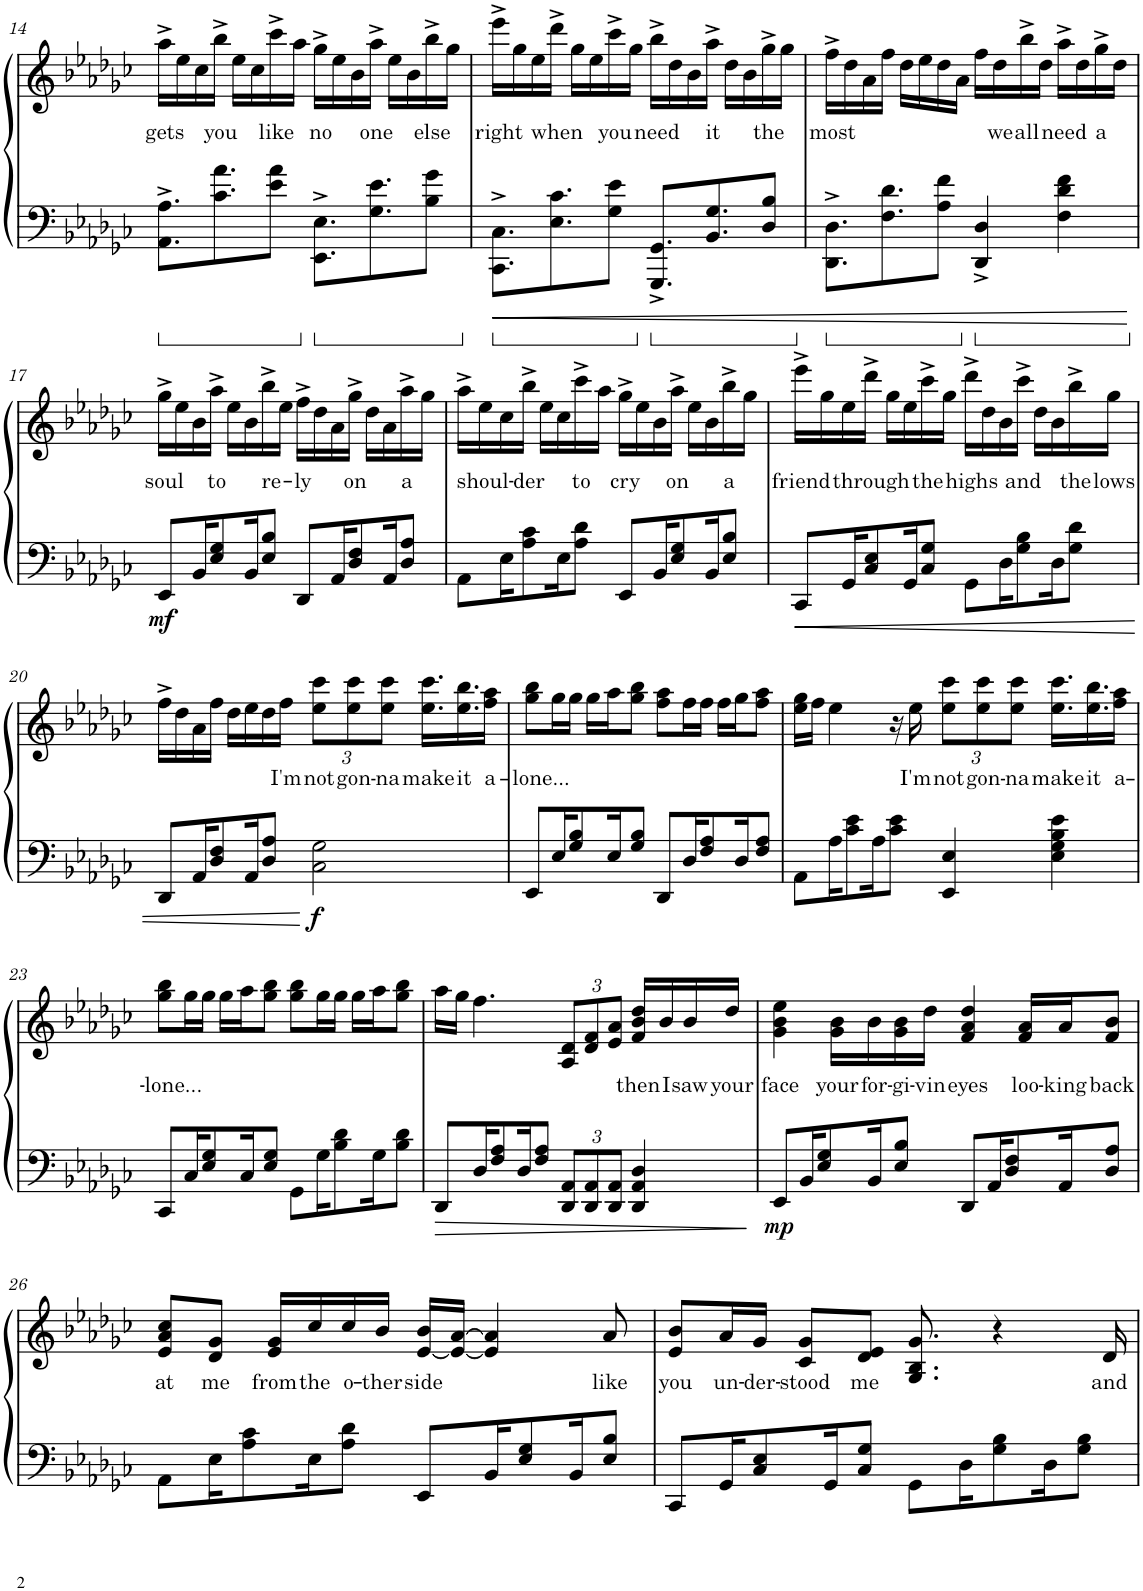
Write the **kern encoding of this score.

**kern	**kern	**text	**dynam
*part1	*part1	*part1	*part1
*staff2	*staff1	*staff1	*staff1/2
*I"Piano	*	*	*
*I'Pno.	*	*	*
!!LO:PB:g=z
*clefF4	*clefG2	*	*
*k[b-e-a-d-g-c-]	*k[b-e-a-d-g-c-]	*	*
*M4/4	*M4/4	*	*
=14	=14	=14	=14
!	!	!LO:LY:b	!
8.AA-\^ 8.A-\^L	16aa-^\LL	gets	.
.	16ee-\	.	.
.	16cc-\	.	.
!	!	!LO:LY:b	!
8.c-\ 8.a-\	16bb-^\JJ	you	.
.	16ee-\LL	.	.
.	16cc-\	.	.
!	!	!LO:LY:b	!
8e-\ 8a-\J	16ccc-^\	like	.
.	16aa-\JJ	.	.
!	!	!LO:LY:b	!
8.EE-\^ 8.E-\^L	16gg-^\LL	no	.
.	16ee-\	.	.
.	16b-\	.	.
!	!	!LO:LY:b	!
8.G-\ 8.e-\	16aa-^\JJ	one	.
.	16ee-\LL	.	.
.	16b-\	.	.
!	!	!LO:LY:b	!
8B-\ 8g-\J	16bb-^\	else	.
.	16gg-\JJ	.	.
=15	=15	=15	=15
!	!	!LO:LY:b	!
8.CC-\^ 8.C-\^L	16eee-^\LL	right	.
.	16gg-\	.	.
.	16ee-\	.	.
!	!	!LO:LY:b	!
8.E-\ 8.c-\	16ddd-^\JJ	when	.
.	16gg-\LL	.	.
.	16ee-\	.	.
!	!	!LO:LY:b	!
8G-\ 8e-\J	16ccc-^\	you	.
.	16gg-\JJ	.	.
!	!	!LO:LY:b	!
8.GGG-/^ 8.GG-/^L	16bb-^\LL	need	.
.	16dd-\	.	.
.	16b-\	.	.
!	!	!LO:LY:b	!
8.BB-/ 8.G-/	16aa-^\JJ	it	.
.	16dd-\LL	.	.
.	16b-\	.	.
!	!	!LO:LY:b	!
8D-/ 8B-/J	16gg-^\	the	.
.	16gg-\JJ	.	.
=16	=16	=16	=16
!	!	!LO:LY:b	!
8.DD-\^ 8.D-\^L	16ff^\LL	most	.
.	16dd-\	.	.
.	16a-\	.	.
8.F\ 8.d-\	16ff\JJ	.	.
.	16dd-\LL	.	.
.	16ee-\	.	.
8A-\ 8f\J	16dd-\	.	.
.	16a-\JJ	.	.
4DD-/^ 4D-/^	16ff\LL	.	.
!	!	!LO:LY:b	!
.	16dd-\	we	.
!	!	!LO:LY:b	!
.	16bb-^\	all	.
.	16dd-\JJ	.	.
!	!	!LO:LY:b	!
4F\ 4d-\ 4f\	16aa-^\LL	need	.
.	16dd-\	.	.
!	!	!LO:LY:b	!
.	16gg-^\	a	.
.	16dd-\JJ	.	.
!!LO:LB:g=z
=17	=17	=17	=17
!	!	!LO:LY:b	!LO:DY:b=2
8EE-/L	16gg-^\LL	soul	mf
.	16ee-\	.	.
16BB-/K	16b-\	.	.
!	!	!LO:LY:b	!
8E-/ 8G-/	16aa-^\JJ	to	.
.	16ee-\LL	.	.
16BB-/K	16b-\	.	.
!	!	!LO:LY:b	!
8E-/ 8B-/J	16bb-^\	re-	.
.	16ee-\JJ	.	.
!	!	!LO:LY:b	!
8DD-/L	16ff^\LL	-ly	.
.	16dd-\	.	.
16AA-/K	16a-\	.	.
!	!	!LO:LY:b	!
8D-/ 8F/	16gg-^\JJ	on	.
.	16dd-\LL	.	.
16AA-/K	16a-\	.	.
!	!	!LO:LY:b	!
8D-/ 8A-/J	16aa-^\	a	.
.	16gg-\JJ	.	.
=18	=18	=18	=18
!	!	!LO:LY:b	!
8AA-\L	16aa-^\LL	shoul-	.
.	16ee-\	.	.
16E-\K	16cc-\	.	.
!	!	!LO:LY:b	!
8A-\ 8c-\	16bb-^\JJ	-der	.
.	16ee-\LL	.	.
16E-\K	16cc-\	.	.
!	!	!LO:LY:b	!
8A-\ 8d-\J	16ccc-^\	to	.
.	16aa-\JJ	.	.
!	!	!LO:LY:b	!
8EE-/L	16gg-^\LL	cry	.
.	16ee-\	.	.
16BB-/K	16b-\	.	.
!	!	!LO:LY:b	!
8E-/ 8G-/	16aa-^\JJ	on	.
.	16ee-\LL	.	.
16BB-/K	16b-\	.	.
!	!	!LO:LY:b	!
8E-/ 8B-/J	16bb-^\	a	.
.	16gg-\JJ	.	.
=19	=19	=19	=19
!	!	!LO:LY:b	!
8CC-/L	16eee-^\LL	friend	.
.	16gg-\	.	.
16GG-/K	16ee-\	.	.
!	!	!LO:LY:b	!
8C-/ 8E-/	16ddd-^\JJ	through	.
.	16gg-\LL	.	.
16GG-/K	16ee-\	.	.
!	!	!LO:LY:b	!
8C-/ 8G-/J	16ccc-^\	the	.
.	16gg-\JJ	.	.
!	!	!LO:LY:b	!
8GG-\L	16ddd-^\LL	highs	.
.	16dd-\	.	.
16D-\K	16b-\	.	.
!	!	!LO:LY:b	!
8G-\ 8B-\	16ccc-^\JJ	and	.
.	16dd-\LL	.	.
16D-\K	16b-\	.	.
!	!	!LO:LY:b	!
8G-\ 8d-\J	16bb-^\	the	.
!	!	!LO:LY:b	!
.	16gg-\JJ	lows	.
!!LO:LB:g=z
=20	=20	=20	=20
8DD-/L	16ff^\LL	.	.
.	16dd-\	.	.
16AA-/K	16a-\	.	.
8D-/ 8F/	16ff\JJ	.	.
.	16dd-\LL	.	.
16AA-/K	16ee-\	.	.
8D-/ 8A-/J	16dd-\	.	.
!	!	!LO:LY:b	!
.	16ff\JJ	I'm	.
*	*Xbrackettup	*	*
!	!	!LO:LY:b	!LO:DY:b=2
2C-\ 2G-\	12ee-\ 12ccc-\L	not	f
!	!	!LO:LY:b	!
.	12ee-\ 12ccc-\	gon-	.
!	!	!LO:LY:b	!
.	12ee-\ 12ccc-\J	-na	.
!	!	!LO:LY:b	!
.	16.ee-\ 16.ccc-\LL	make	.
!	!	!LO:LY:b	!
.	16.ee-\ 16.bb-\	it	.
!	!	!LO:LY:b	!
.	16ff\ 16aa-\JJ	a-	.
=21	=21	=21	=21
!	!	!LO:LY:b	!
8EE-/L	8gg-\ 8bb-\L	-lone...	.
16E-/K	16gg-\L	.	.
8G-/ 8B-/	16gg-\JJ	.	.
.	16gg-\LL	.	.
16E-/K	16aa-\J	.	.
8G-/ 8B-/J	8gg-\ 8bb-\J	.	.
8DD-/L	8ff\ 8aa-\L	.	.
16D-/K	16ff\L	.	.
8F/ 8A-/	16ff\JJ	.	.
.	16ff\LL	.	.
16D-/K	16gg-\J	.	.
8F/ 8A-/J	8ff\ 8aa-\J	.	.
=22	=22	=22	=22
8AA-\L	16ee-\ 16gg-\LL	.	.
.	16ff\JJ	.	.
16A-\K	4ee-\	.	.
8c-\ 8e-\	.	.	.
16A-\K	.	.	.
8c-\ 8e-\J	16r	.	.
!	!	!LO:LY:b	!
.	16ee-\	I'm	.
!	!	!LO:LY:b	!
4EE-/ 4E-/	12ee-\ 12ccc-\L	not	.
!	!	!LO:LY:b	!
.	12ee-\ 12ccc-\	gon-	.
!	!	!LO:LY:b	!
.	12ee-\ 12ccc-\J	-na	.
!	!	!LO:LY:b	!
4E-\ 4G-\ 4B-\ 4e-\	16.ee-\ 16.ccc-\LL	make	.
!	!	!LO:LY:b	!
.	16.ee-\ 16.bb-\	it	.
!	!	!LO:LY:b	!
.	16ff\ 16aa-\JJ	a-	.
!!LO:LB:g=z
=23	=23	=23	=23
!	!	!LO:LY:b	!
8CC-/L	8gg-\ 8bb-\L	-lone...	.
16C-/K	16gg-\L	.	.
8E-/ 8G-/	16gg-\JJ	.	.
.	16gg-\LL	.	.
16C-/K	16aa-\J	.	.
8E-/ 8G-/J	8gg-\ 8bb-\J	.	.
8GG-\L	8gg-\ 8bb-\L	.	.
16G-\K	16gg-\L	.	.
8B-\ 8d-\	16gg-\JJ	.	.
.	16gg-\LL	.	.
16G-\K	16aa-\J	.	.
8B-\ 8d-\J	8gg-\ 8bb-\J	.	.
=24	=24	=24	=24
8DD-/L	16aa-\LL	.	.
.	16gg-\JJ	.	.
16D-/K	4.ff\	.	.
8F/ 8A-/	.	.	.
16D-/K	.	.	.
8F/ 8A-/J	.	.	.
*Xbrackettup	*	*	*
12DD-/ 12AA-/L	12A-/ 12d-/L	.	.
12DD-/ 12AA-/	12d-/ 12f/	.	.
12DD-/ 12AA-/J	12e-/ 12a-/J	.	.
!	!	!LO:LY:b	!
4DD-/ 4AA-/ 4D-/	16f/ 16b-/ 16dd-/LL	then	.
!	!	!LO:LY:b	!
.	16b-/	I	.
!	!	!LO:LY:b	!
.	16b-/	saw	.
!	!	!LO:LY:b	!
.	16dd-/JJ	your	.
=25	=25	=25	=25
!	!	!LO:LY:b	!LO:DY:b=2
8EE-/L	4g-\ 4b-\ 4ee-\	face	mp
16BB-/K	.	.	.
8E-/ 8G-/	.	.	.
!	!	!LO:LY:b	!
.	16g-\ 16b-\LL	your	.
!	!	!LO:LY:b	!
16BB-/K	16b-\	for-	.
!	!	!LO:LY:b	!
8E-/ 8B-/J	16g-\ 16b-\	-gi-	.
!	!	!LO:LY:b	!
.	16dd-\JJ	-vin	.
!	!	!LO:LY:b	!
8DD-/L	4f/ 4a-/ 4dd-/	eyes	.
16AA-/K	.	.	.
8D-/ 8F/	.	.	.
!	!	!LO:LY:b	!
.	16f/ 16a-/LL	loo-	.
!	!	!LO:LY:b	!
16AA-/K	16a-/J	-king	.
!	!	!LO:LY:b	!
8D-/ 8A-/J	8f/ 8b-/J	back	.
!!LO:LB:g=z
=26	=26	=26	=26
!	!	!LO:LY:b	!
8AA-\L	8e-/ 8a-/ 8cc-/L	at	.
!	!	!LO:LY:b	!
16E-\K	8d-/ 8g-/J	me	.
8A-\ 8c-\	.	.	.
!	!	!LO:LY:b	!
.	16e-/ 16g-/LL	from	.
!	!	!LO:LY:b	!
16E-\K	16cc-/	the	.
!	!	!LO:LY:b	!
8A-\ 8d-\J	16cc-/	o-	.
!	!	!LO:LY:b	!
.	16b-/JJ	-ther	.
!	!	!LO:LY:b	!
8EE-/L	[16e-/ 16b-/LL	side	.
.	16e-/_ [16a-/JJ	.	.
16BB-/K	4e-/] 4a-/]	.	.
8E-/ 8G-/	.	.	.
16BB-/K	.	.	.
!	!	!LO:LY:b	!
8E-/ 8B-/J	8a-/	like	.
=27	=27	=27	=27
!	!	!LO:LY:b	!
8CC-/L	8e-/ 8b-/L	you	.
!	!	!LO:LY:b	!
16GG-/K	16a-/L	un-	.
!	!	!LO:LY:b	!
8C-/ 8E-/	16g-/JJ	-der-	.
!	!	!LO:LY:b	!
.	8c-/ 8g-/L	-stood	.
16GG-/K	.	.	.
!	!	!LO:LY:b	!
8C-/ 8G-/J	8d-/ 8e-/J	me	.
8GG-\L	8.G-/ 8.B-/ 8.g-/	.	.
16D-\K	.	.	.
8G-\ 8B-\	4r	.	.
16D-\K	.	.	.
8G-\ 8B-\J	.	.	.
!	!	!LO:LY:b	!
.	16d-/	and	.
=	=	=	=
*-	*-	*-	*-
